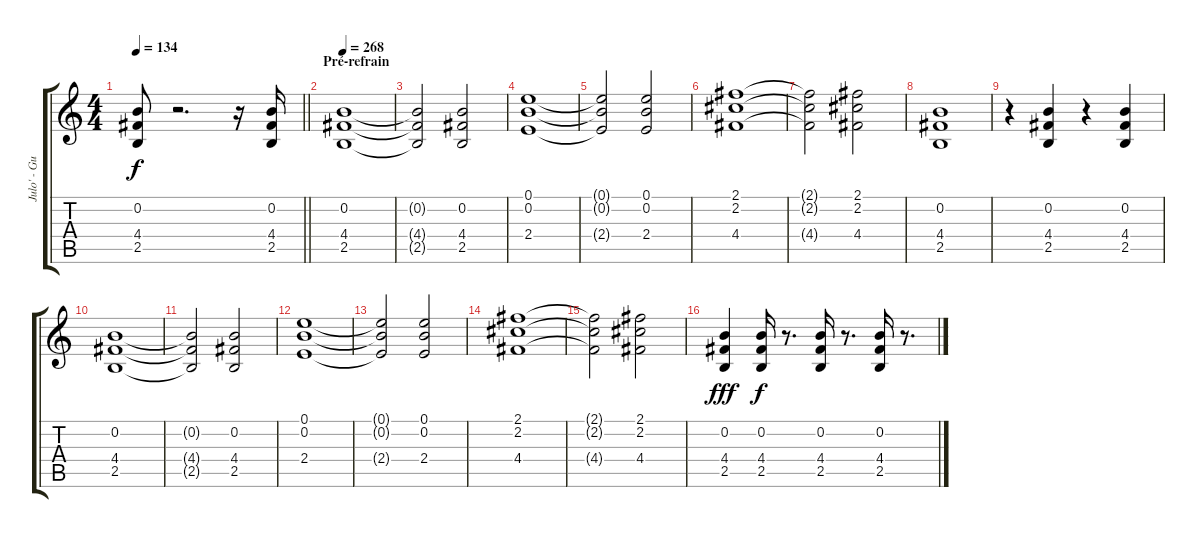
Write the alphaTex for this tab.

\track ("Julo' - Guitare" "Julo' - Gu") {instrument overdrivenguitar}
\staff {score tabs}
\tuning (E4 B3 G3 D3 A2 E2) {hide}
\ts (4 4)
\tempo 134
\clef g2
\barLineRight lightlight
\ks c
(0.2 4.4 2.5).8{dy f} r.2{d} r.16 (0.2 4.4 2.5).16 |
\section ("" "Pré-refrain")
\tempo 268
(0.2 4.4 2.5).1 |
(0.2{t} 4.4{t} 2.5{t}).2 (0.2 4.4 2.5).2 |
(0.1 0.2 2.4).1 |
(0.1{t} 0.2{t} 2.4{t}).2 (0.1 0.2 2.4).2 |
(2.1 2.2 4.4).1 |
(2.1{t} 2.2{t} 4.4{t}).2 (2.1 2.2 4.4).2 |
(0.2 4.4 2.5).1 |
r.4 (0.2 4.4 2.5).4 r.4 (0.2 4.4 2.5).4 |
(0.2 4.4 2.5).1 |
(0.2{t} 4.4{t} 2.5{t}).2 (0.2 4.4 2.5).2 |
(0.1 0.2 2.4).1 |
(0.1{t} 0.2{t} 2.4{t}).2 (0.1 0.2 2.4).2 |
(2.1 2.2 4.4).1 |
(2.1{t} 2.2{t} 4.4{t}).2 (2.1 2.2 4.4).2 |
(0.2 4.4 2.5).4{dy fff} (0.2 4.4 2.5).16{dy f} r.8{d} (0.2 4.4 2.5).16 r.8{d} (0.2 4.4 2.5).16 r.8{d}
